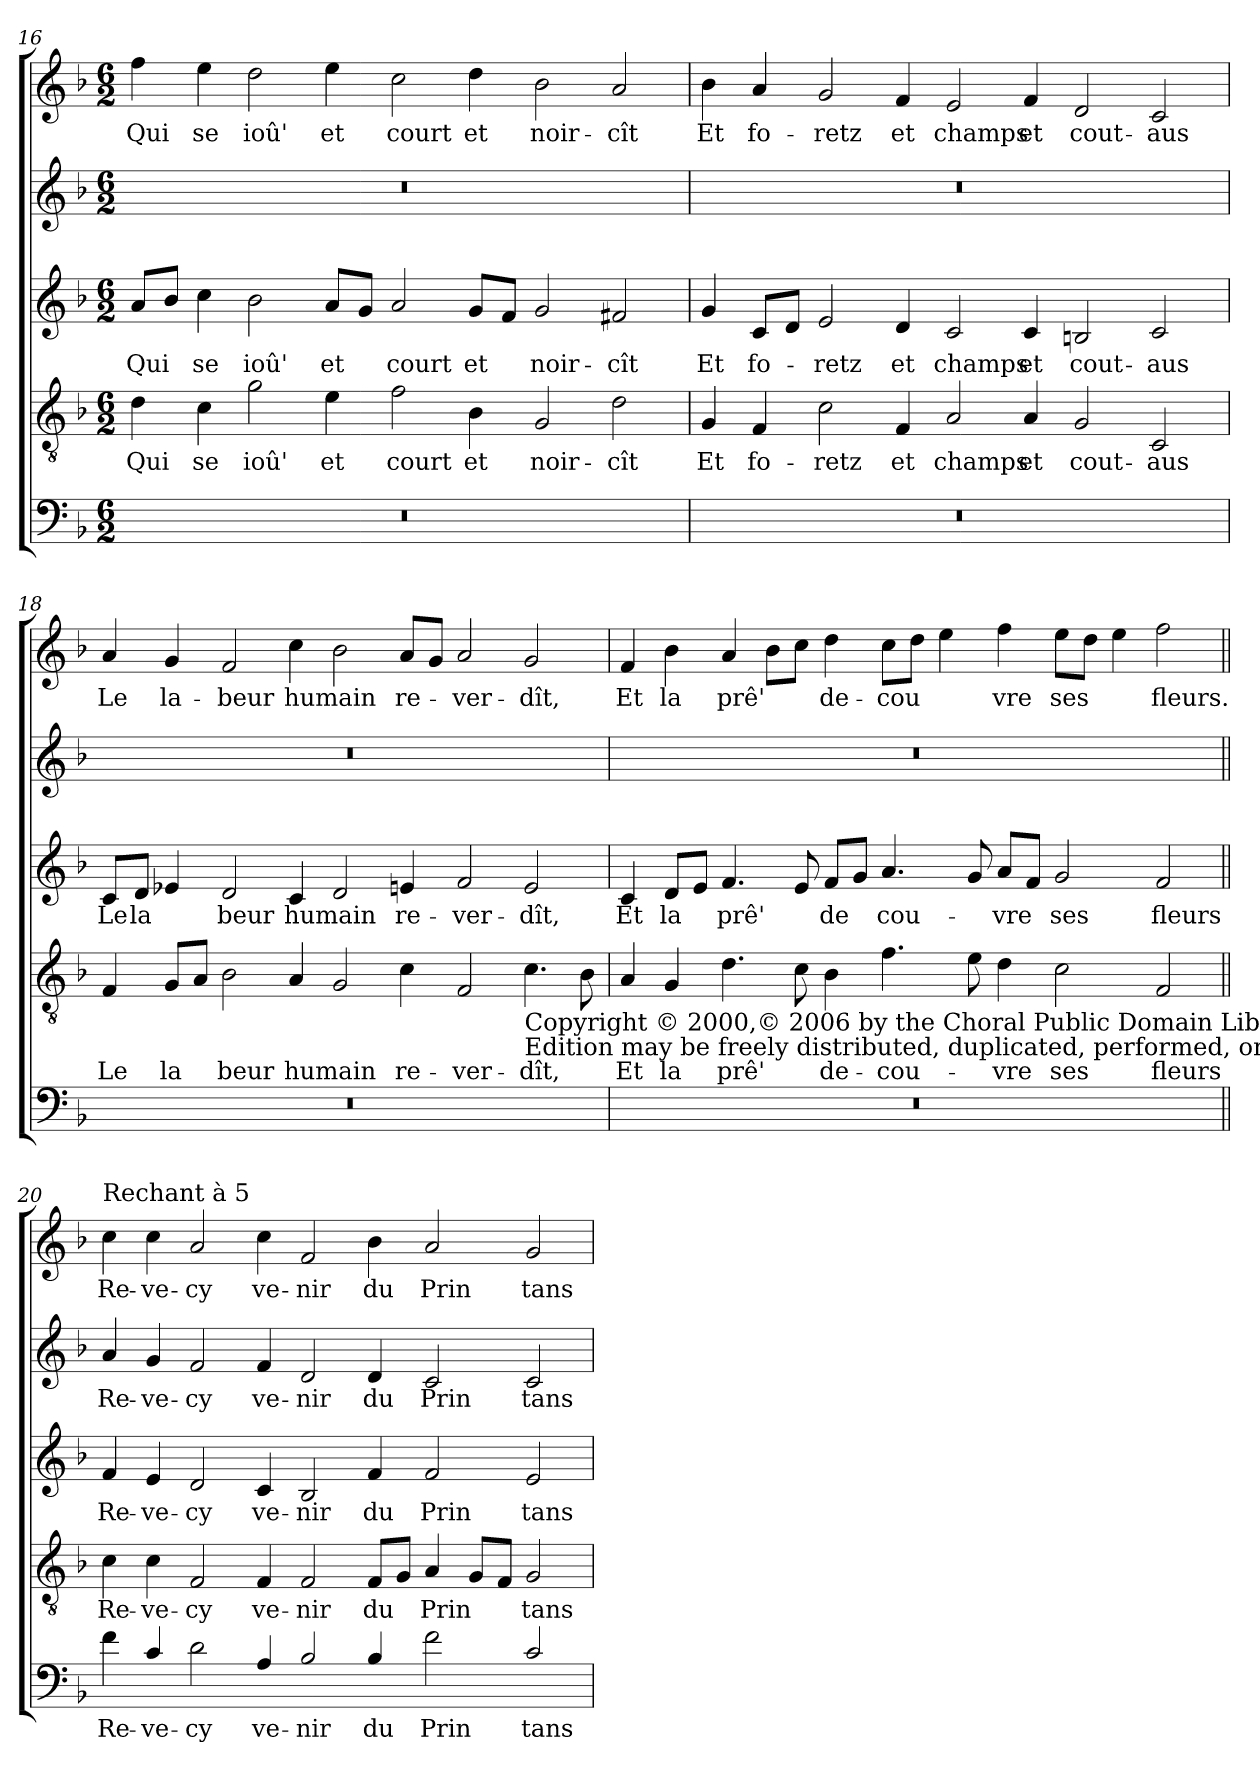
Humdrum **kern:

**kern	**text	**kern	**text	**kern	**text	**kern	**text	**kern	**text
*part5	*part5	*part4	*part4	*part3	*part3	*part2	*part2	*part1	*part1
*staff5	*staff5	*staff4	*staff4	*staff3	*staff3	*staff2	*staff2	*staff1	*staff1
!!LO:LB:g=z
*clefF4	*	*clefGv2	*	*clefG2	*	*clefG2	*	*clefG2	*
*ITrd7c12	*	*	*	*	*	*	*	*	*
*k[b-]	*	*k[b-]	*	*k[b-]	*	*k[b-]	*	*k[b-]	*
*F:	*	*F:	*	*F:	*	*F:	*	*F:	*
*M6/2	*	*M6/2	*	*M6/2	*	*M6/2	*	*M6/2	*
=16	=16	=16	=16	=16	=16	=16	=16	=16	=16
!	!	!	!LO:LY:b	!	!LO:LY:b	!	!	!	!LO:LY:b
0.r	.	4d\	Qui	8a/L	Qui	0.r	.	4ff\	Qui
.	.	.	.	8b-/J	.	.	.	.	.
!	!	!	!LO:LY:b	!	!LO:LY:b	!	!	!	!LO:LY:b
.	.	4c\	se	4cc\	se	.	.	4ee\	se
!	!	!	!LO:LY:b	!	!LO:LY:b	!	!	!	!LO:LY:b
.	.	2g\	ioû'	2b-\	ioû'	.	.	2dd\	ioû'
!	!	!	!LO:LY:b	!	!LO:LY:b	!	!	!	!LO:LY:b
.	.	4e\	et	8a/L	et	.	.	4ee\	et
.	.	.	.	8g/J	.	.	.	.	.
!	!	!	!LO:LY:b	!	!LO:LY:b	!	!	!	!LO:LY:b
.	.	2f\	court	2a/	court	.	.	2cc\	court
!	!	!	!LO:LY:b	!	!LO:LY:b	!	!	!	!LO:LY:b
.	.	4B-\	et	8g/L	et	.	.	4dd\	et
.	.	.	.	8f/J	.	.	.	.	.
!	!	!	!LO:LY:b	!	!LO:LY:b	!	!	!	!LO:LY:b
.	.	2G/	noir-	2g/	noir-	.	.	2b-\	noir-
!	!	!	!LO:LY:b	!	!LO:LY:b	!	!	!	!LO:LY:b
.	.	2d\	-cît	2f#X/	-cît	.	.	2a/	-cît
=17	=17	=17	=17	=17	=17	=17	=17	=17	=17
!	!	!	!LO:LY:b	!	!LO:LY:b	!	!	!	!LO:LY:b
0.r	.	4G/	Et	4g/	Et	0.r	.	4b-\	Et
!	!	!	!LO:LY:b	!	!LO:LY:b	!	!	!	!LO:LY:b
.	.	4F/	fo-	8c/L	fo-	.	.	4a/	fo-
.	.	.	.	8d/J	.	.	.	.	.
!	!	!	!LO:LY:b	!	!LO:LY:b	!	!	!	!LO:LY:b
.	.	2c\	-retz	2e/	-retz	.	.	2g/	-retz
!	!	!	!LO:LY:b	!	!LO:LY:b	!	!	!	!LO:LY:b
.	.	4F/	et	4d/	et	.	.	4f/	et
!	!	!	!LO:LY:b	!	!LO:LY:b	!	!	!	!LO:LY:b
.	.	2A/	champs	2c/	champs	.	.	2e/	champs
!	!	!	!LO:LY:b	!	!LO:LY:b	!	!	!	!LO:LY:b
.	.	4A/	et	4c/	et	.	.	4f/	et
!	!	!	!LO:LY:b	!	!LO:LY:b	!	!	!	!LO:LY:b
.	.	2G/	cout-	2Bn/	cout-	.	.	2d/	cout-
!	!	!	!LO:LY:b	!	!LO:LY:b	!	!	!	!LO:LY:b
.	.	2C/	-aus	2c/	-aus	.	.	2c/	-aus
!!LO:PB:g=z
=18	=18	=18	=18	=18	=18	=18	=18	=18	=18
!	!	!	!LO:LY:b	!	!LO:LY:b	!	!	!	!LO:LY:b
0.r	.	4F/	Le	8c/L	Le	0.r	.	4a/	Le
!	!	!	!	!	!LO:LY:b	!	!	!	!
.	.	.	.	8d/J	la	.	.	.	.
!	!	!	!LO:LY:b	!	!	!	!	!	!LO:LY:b
.	.	8G/L	la	4e-X/	.	.	.	4g/	la-
.	.	8A/J	.	.	.	.	.	.	.
!	!	!	!LO:LY:b	!	!LO:LY:b	!	!	!	!LO:LY:b
.	.	2B-\	beur	2d/	beur	.	.	2f/	-beur
!	!	!	!LO:LY:b	!	!LO:LY:b	!	!	!	!LO:LY:b
.	.	4A/	humain	4c/	humain	.	.	4cc\	humain
.	.	2G/	.	2d/	.	.	.	2b-\	.
!	!	!	!LO:LY:b	!	!LO:LY:b	!	!	!	!LO:LY:b
.	.	4c\	re-	4en/	re-	.	.	8a/L	re-
.	.	.	.	.	.	.	.	8g/J	.
!	!	!	!LO:LY:b	!	!LO:LY:b	!	!	!	!LO:LY:b
.	.	2F/	-ver-	2f/	-ver-	.	.	2a/	-ver-
!	!	!LO:TX:b:t=Copyright © 2000,© 2006 by the Choral Public Domain Library (http&colon;//www.cpdl.org) -	!	!	!	!	!	!	!
!	!	!LO:TX:b:t=Edition may be freely distributed, duplicated, performed, or recorded.	!	!	!	!	!	!	!
!	!	!	!LO:LY:b	!	!LO:LY:b	!	!	!	!LO:LY:b
.	.	4.c\	-dît,	2e/	-dît,	.	.	2g/	-dît,
.	.	8B-\	.	.	.	.	.	.	.
=19	=19	=19	=19	=19	=19	=19	=19	=19	=19
!	!	!	!LO:LY:b	!	!LO:LY:b	!	!	!	!LO:LY:b
0.r	.	4A/	Et	4c/	Et	0.r	.	4f/	Et
!	!	!	!LO:LY:b	!	!LO:LY:b	!	!	!	!LO:LY:b
.	.	4G/	la	8d/L	la	.	.	4b-\	la
.	.	.	.	8e/J	.	.	.	.	.
!	!	!	!LO:LY:b	!	!LO:LY:b	!	!	!	!LO:LY:b
.	.	4.d\	prê'	4.f/	prê'	.	.	4a/	prê'
.	.	.	.	.	.	.	.	8b-\L	.
.	.	8c\	.	8e/	.	.	.	8cc\J	.
!	!	!	!LO:LY:b	!	!LO:LY:b	!	!	!	!LO:LY:b
.	.	4B-\	de-	8f/L	de	.	.	4dd\	de-
.	.	.	.	8g/J	.	.	.	.	.
!	!	!	!LO:LY:b	!	!LO:LY:b	!	!	!	!LO:LY:b
.	.	4.f\	-cou-	4.a/	cou-	.	.	8cc\L	-cou
.	.	.	.	.	.	.	.	8dd\J	.
.	.	.	.	.	.	.	.	4ee\	.
.	.	8e\	.	8g/	.	.	.	.	.
!	!	!	!LO:LY:b	!	!LO:LY:b	!	!	!	!LO:LY:b
.	.	4d\	-vre	8a/L	-vre	.	.	4ff\	vre
.	.	.	.	8f/J	.	.	.	.	.
!	!	!	!LO:LY:b	!	!LO:LY:b	!	!	!	!LO:LY:b
.	.	2c\	ses	2g/	ses	.	.	8ee\L	ses
.	.	.	.	.	.	.	.	8dd\J	.
.	.	.	.	.	.	.	.	4ee\	.
!	!	!	!LO:LY:b	!	!LO:LY:b	!	!	!	!LO:LY:b
.	.	2F/	fleurs	2f/	fleurs	.	.	2ff\	fleurs.
!!LO:LB:g=z
=20||	=20||	=20||	=20||	=20||	=20||	=20||	=20||	=20||	=20||
!	!	!	!	!	!	!	!	!LO:TX:a:t=Rechant à 5	!
!	!LO:LY:b	!	!LO:LY:b	!	!LO:LY:b	!	!LO:LY:b	!	!LO:LY:b
4F\	Re-	4c\	Re-	4f/	Re-	4a/	Re-	4cc\	Re-
!	!LO:LY:b	!	!LO:LY:b	!	!LO:LY:b	!	!LO:LY:b	!	!LO:LY:b
4C/	-ve-	4c\	-ve-	4e/	-ve-	4g/	-ve-	4cc\	-ve-
!	!LO:LY:b	!	!LO:LY:b	!	!LO:LY:b	!	!LO:LY:b	!	!LO:LY:b
2D\	-cy	2F/	-cy	2d/	-cy	2f/	-cy	2a/	-cy
!	!LO:LY:b	!	!LO:LY:b	!	!LO:LY:b	!	!LO:LY:b	!	!LO:LY:b
4AA/	ve-	4F/	ve-	4c/	ve-	4f/	ve-	4cc\	ve-
!	!LO:LY:b	!	!LO:LY:b	!	!LO:LY:b	!	!LO:LY:b	!	!LO:LY:b
2BB-/	-nir	2F/	-nir	2B-/	-nir	2d/	-nir	2f/	-nir
!	!LO:LY:b	!	!LO:LY:b	!	!LO:LY:b	!	!LO:LY:b	!	!LO:LY:b
4BB-/	du	8F/L	du	4f/	du	4d/	du	4b-\	du
.	.	8G/J	.	.	.	.	.	.	.
!	!LO:LY:b	!	!LO:LY:b	!	!LO:LY:b	!	!LO:LY:b	!	!LO:LY:b
2F\	Prin	4A/	Prin	2f/	Prin	2c/	Prin	2a/	Prin
.	.	8G/L	.	.	.	.	.	.	.
.	.	8F/J	.	.	.	.	.	.	.
!	!LO:LY:b	!	!LO:LY:b	!	!LO:LY:b	!	!LO:LY:b	!	!LO:LY:b
2C/	tans	2G/	tans	2e/	tans	2c/	tans	2g/	tans
=	=	=	=	=	=	=	=	=	=
*-	*-	*-	*-	*-	*-	*-	*-	*-	*-
